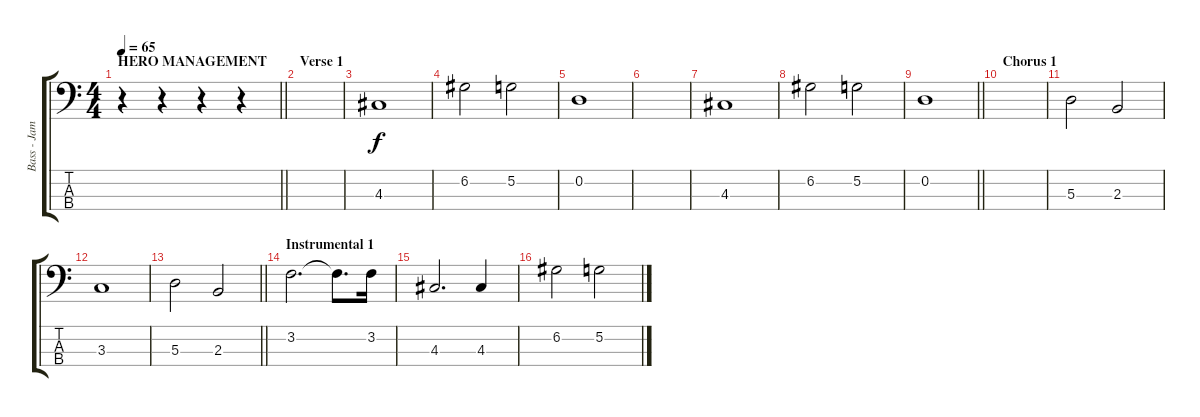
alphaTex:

\track ("Bass - James Johnston" "Bass - Jam") {instrument electricbassfinger}
\staff {score tabs}
\tuning (G2 D2 A1 D1) {hide}
\ts (4 4)
\section ("" "HERO MANAGEMENT")
\tempo 65
\clef f4
\barLineRight lightlight
\ks c
r.4{dy f volume 13} r.4 r.4 r.4 |
\section ("" "Verse 1")
|
4.3.1 |
6.2.2 5.2.2 |
0.2.1 |
|
4.3.1 |
6.2.2 5.2.2 |
\barLineRight lightlight
0.2.1 |
\section ("" "Chorus 1")
|
5.3.2 2.3.2 |
3.3.1 |
\barLineRight lightlight
5.3.2 2.3.2 |
\section ("" "Instrumental 1")
3.2.2{d} 3.2{t}.8{d} 3.2.16 |
4.3.2{d} 4.3.4 |
6.2.2 5.2.2
